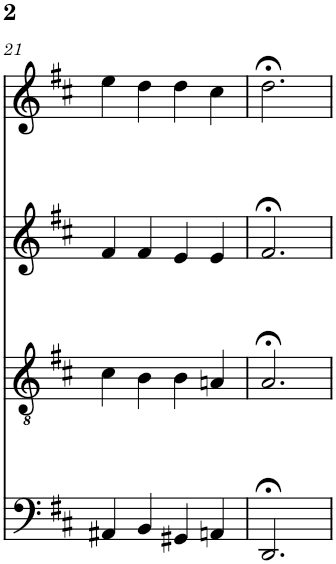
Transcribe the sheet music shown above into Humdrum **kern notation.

**kern	**kern	**kern	**kern
*part4	*part3	*part2	*part1
*staff4	*staff3	*staff2	*staff1
*I"bass	*I"tenor	*I"alto	*I"soprn
!!LO:PB:g=z
*clefF4	*clefGv2	*clefG2	*clefG2
*k[f#c#]	*k[f#c#]	*k[f#c#]	*k[f#c#]
*D:	*D:	*D:	*D:
*M4/4	*M4/4	*M4/4	*M4/4
=21	=21	=21	=21
4AA#X/	4c#\	4f#/	4ee\
4BB/	4B\	4f#/	4dd\
4GG#X/	4B\	4e/	4dd\
4AAn/	4An/	4e/	4cc#\
=22	=22	=22	=22
2.DD;</	2.A;</	2.f#;</	2.dd;<\
=	=	=	=
*-	*-	*-	*-
